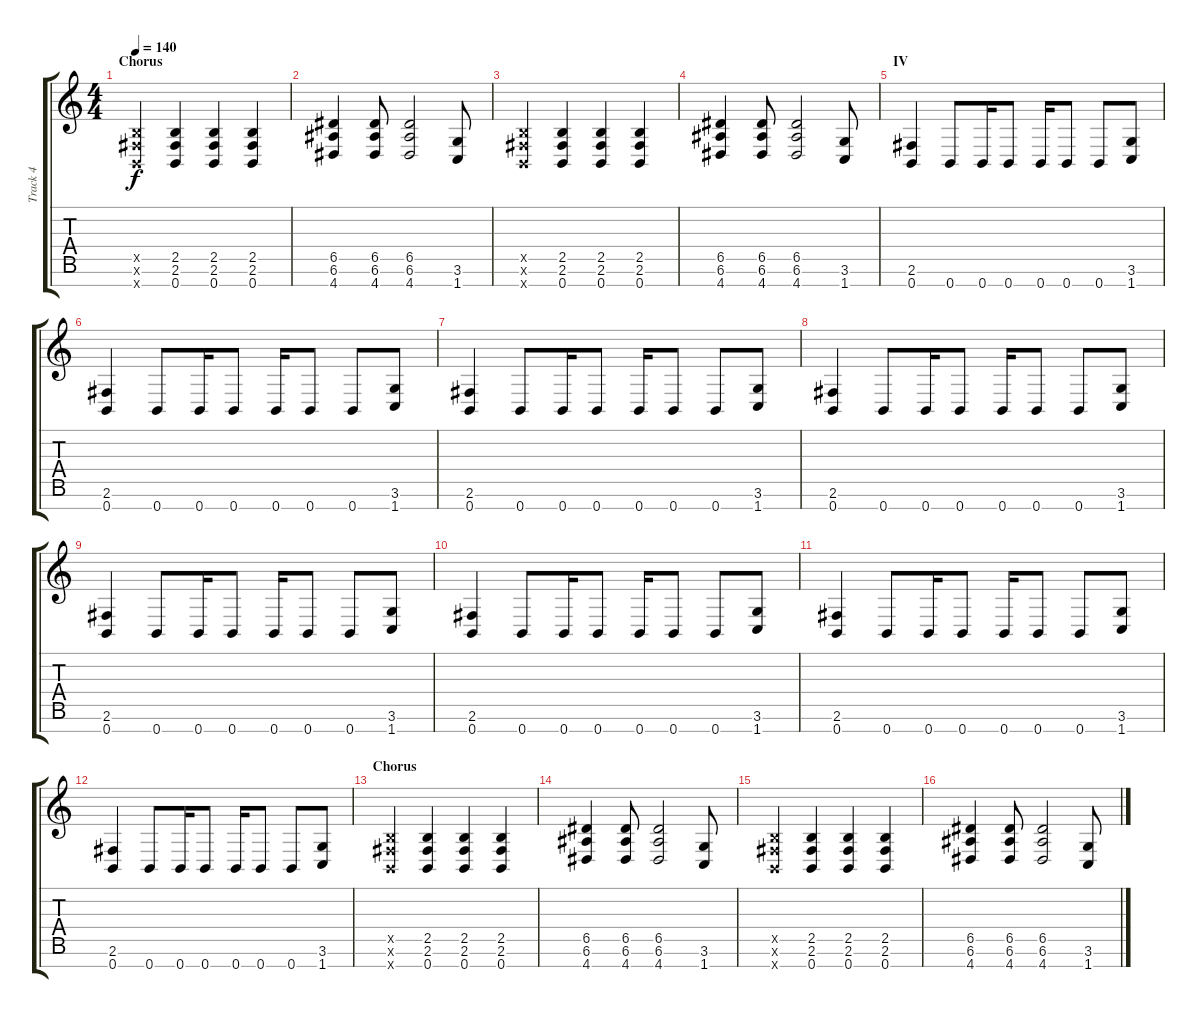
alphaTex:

\track ("Track 4" "Track 4") {instrument distortionguitar}
\staff {score tabs}
\tuning (E4 B3 G3 D3 A2 E2 B1) {hide}
\ts (4 4)
\section ("" "Chorus")
\tempo 140
\clef g2
\ks c
(2.5{x} 2.6{x} 0.7{x}).4{dy f} (2.5 2.6 0.7).4 (2.5 2.6 0.7).4 (2.5 2.6 0.7).4 |
(6.5 6.6 4.7).4 (6.5 6.6 4.7).8 (6.5 6.6 4.7).2 (3.6 1.7).8 |
(2.5{x} 2.6{x} 0.7{x}).4 (2.5 2.6 0.7).4 (2.5 2.6 0.7).4 (2.5 2.6 0.7).4 |
(6.5 6.6 4.7).4 (6.5 6.6 4.7).8 (6.5 6.6 4.7).2 (3.6 1.7).8 |
\section ("" "IV")
(2.6 0.7).4 0.7.8 0.7.16 0.7.8 0.7.16 0.7.8 0.7.8 (3.6 1.7).8 |
(2.6 0.7).4 0.7.8 0.7.16 0.7.8 0.7.16 0.7.8 0.7.8 (3.6 1.7).8 |
(2.6 0.7).4 0.7.8 0.7.16 0.7.8 0.7.16 0.7.8 0.7.8 (3.6 1.7).8 |
(2.6 0.7).4 0.7.8 0.7.16 0.7.8 0.7.16 0.7.8 0.7.8 (3.6 1.7).8 |
(2.6 0.7).4 0.7.8 0.7.16 0.7.8 0.7.16 0.7.8 0.7.8 (3.6 1.7).8 |
(2.6 0.7).4 0.7.8 0.7.16 0.7.8 0.7.16 0.7.8 0.7.8 (3.6 1.7).8 |
(2.6 0.7).4 0.7.8 0.7.16 0.7.8 0.7.16 0.7.8 0.7.8 (3.6 1.7).8 |
(2.6 0.7).4 0.7.8 0.7.16 0.7.8 0.7.16 0.7.8 0.7.8 (3.6 1.7).8 |
\section ("" "Chorus")
(2.5{x} 2.6{x} 0.7{x}).4 (2.5 2.6 0.7).4 (2.5 2.6 0.7).4 (2.5 2.6 0.7).4 |
(6.5 6.6 4.7).4 (6.5 6.6 4.7).8 (6.5 6.6 4.7).2 (3.6 1.7).8 |
(2.5{x} 2.6{x} 0.7{x}).4 (2.5 2.6 0.7).4 (2.5 2.6 0.7).4 (2.5 2.6 0.7).4 |
(6.5 6.6 4.7).4 (6.5 6.6 4.7).8 (6.5 6.6 4.7).2 (3.6 1.7).8
